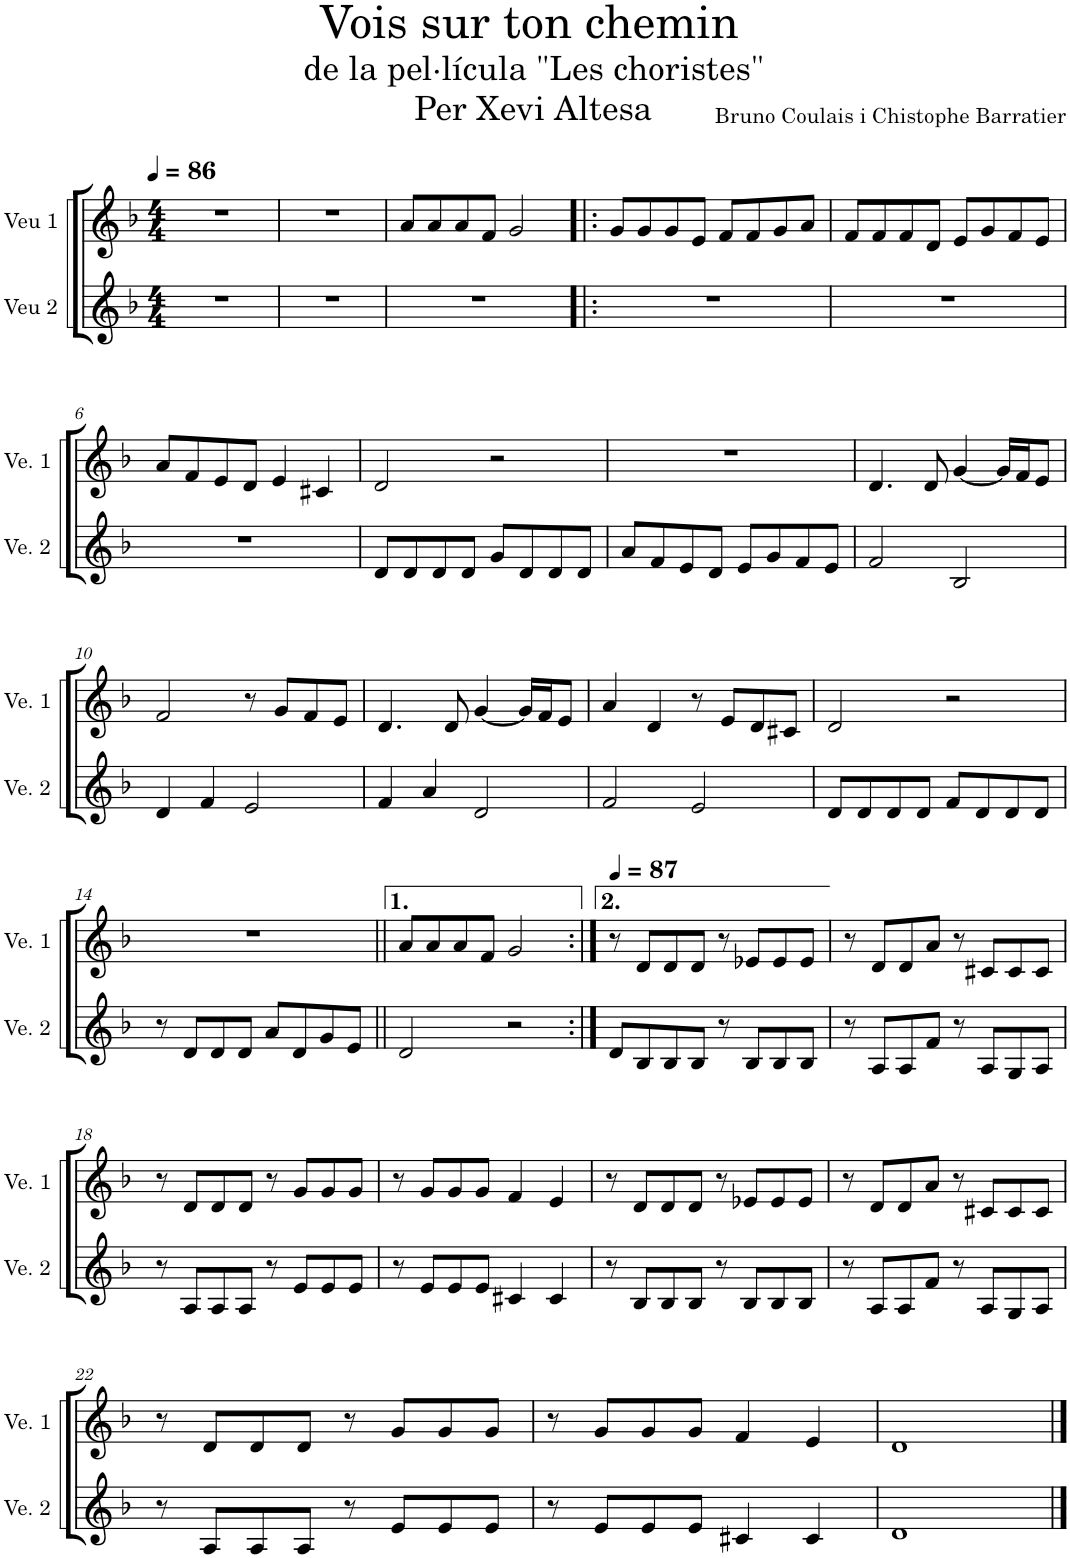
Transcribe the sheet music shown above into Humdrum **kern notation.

**kern	**kern
*part2	*part1
*staff2	*staff1
*I"Veu 2	*I"Veu 1
*I'Ve. 2	*I'Ve. 1
*clefG2	*clefG2
*k[b-]	*k[b-]
*M4/4	*M4/4
*MM86	*MM86
=1	=1
1r	1r
=2	=2
1r	1r
=3	=3
1r	8a/L
.	8a/
.	8a/
.	8f/J
.	2g/
=4!|:	=4!|:
1r	8g/L
.	8g/
.	8g/
.	8e/J
.	8f/L
.	8f/
.	8g/
.	8a/J
=5	=5
1r	8f/L
.	8f/
.	8f/
.	8d/J
.	8e/L
.	8g/
.	8f/
.	8e/J
!!LO:LB:g=z
=6	=6
1r	8a/L
.	8f/
.	8e/
.	8d/J
.	4e/
.	4c#X/
=7	=7
8d/L	2d/
8d/	.
8d/	.
8d/J	.
8g/L	2r
8d/	.
8d/	.
8d/J	.
=8	=8
8a/L	1r
8f/	.
8e/	.
8d/J	.
8e/L	.
8g/	.
8f/	.
8e/J	.
=9	=9
2f/	4.d/
.	8d/
2B-/	[4g/
.	16g/LL]
.	16f/J
.	8e/J
!!LO:LB:g=z
=10	=10
4d/	2f/
4f/	.
2e/	8r
.	8g/L
.	8f/
.	8e/J
=11	=11
4f/	4.d/
4a/	.
.	8d/
2d/	[4g/
.	16g/LL]
.	16f/J
.	8e/J
=12	=12
2f/	4a/
.	4d/
2e/	8r
.	8e/L
.	8d/
.	8c#X/J
=13	=13
8d/L	2d/
8d/	.
8d/	.
8d/J	.
8f/L	2r
8d/	.
8d/	.
8d/J	.
!!LO:LB:g=z
=14	=14
8r	1r
8d/L	.
8d/	.
8d/J	.
8a/L	.
8d/	.
8g/	.
8e/J	.
=15||	=15||
2d/	8a/L
.	8a/
.	8a/
.	8f/J
2r	2g/
=16:|!	=16:|!
*	*MM87
8d/L	8r
8B-/	8d/L
8B-/	8d/
8B-/J	8d/J
8r	8r
8B-/L	8e-X/L
8B-/	8e-/
8B-/J	8e-/J
=17	=17
8r	8r
8A/L	8d/L
8A/	8d/
8f/J	8a/J
8r	8r
8A/L	8c#X/L
8G/	8c#/
8A/J	8c#/J
!!LO:LB:g=z
=18	=18
8r	8r
8A/L	8d/L
8A/	8d/
8A/J	8d/J
8r	8r
8e/L	8g/L
8e/	8g/
8e/J	8g/J
=19	=19
8r	8r
8e/L	8g/L
8e/	8g/
8e/J	8g/J
4c#X/	4f/
4c#/	4e/
=20	=20
8r	8r
8B-/L	8d/L
8B-/	8d/
8B-/J	8d/J
8r	8r
8B-/L	8e-X/L
8B-/	8e-/
8B-/J	8e-/J
=21	=21
8r	8r
8A/L	8d/L
8A/	8d/
8f/J	8a/J
8r	8r
8A/L	8c#X/L
8G/	8c#/
8A/J	8c#/J
!!LO:LB:g=z
=22	=22
8r	8r
8A/L	8d/L
8A/	8d/
8A/J	8d/J
8r	8r
8e/L	8g/L
8e/	8g/
8e/J	8g/J
=23	=23
8r	8r
8e/L	8g/L
8e/	8g/
8e/J	8g/J
4c#X/	4f/
4c#/	4e/
=24	=24
1d	1d
==	==
*-	*-
